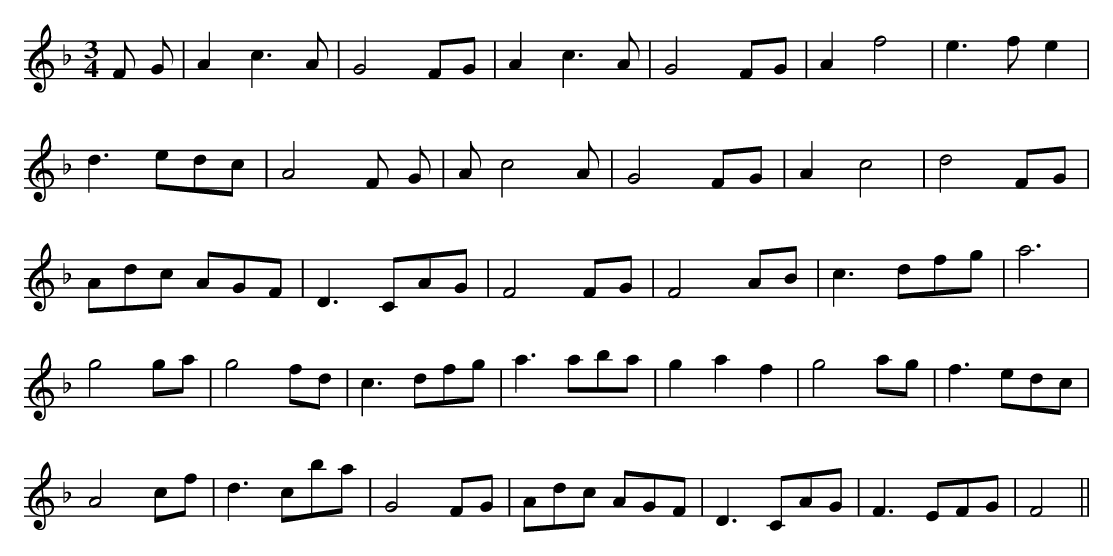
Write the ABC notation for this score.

X:1
M:3/4
K:F
F G|A2 c3 A|G4 FG|A2 c3 A|G4 FG|A2 f4|e3 f e2|
d3 edc|A4 F G|A c4 A|G4 FG|A2 c4|d4 FG|
Adc AGF|D3 CAG|F4 FG|F4 AB|c3 dfg|a6|
g4 ga|g4 fd|c3 dfg|a3 aba|g2 a2 f2|g4 ag|f3 edc|
A4 cf|d3 cba|G4 FG|Adc AGF|D3 CAG|F3 EFG|F4||
